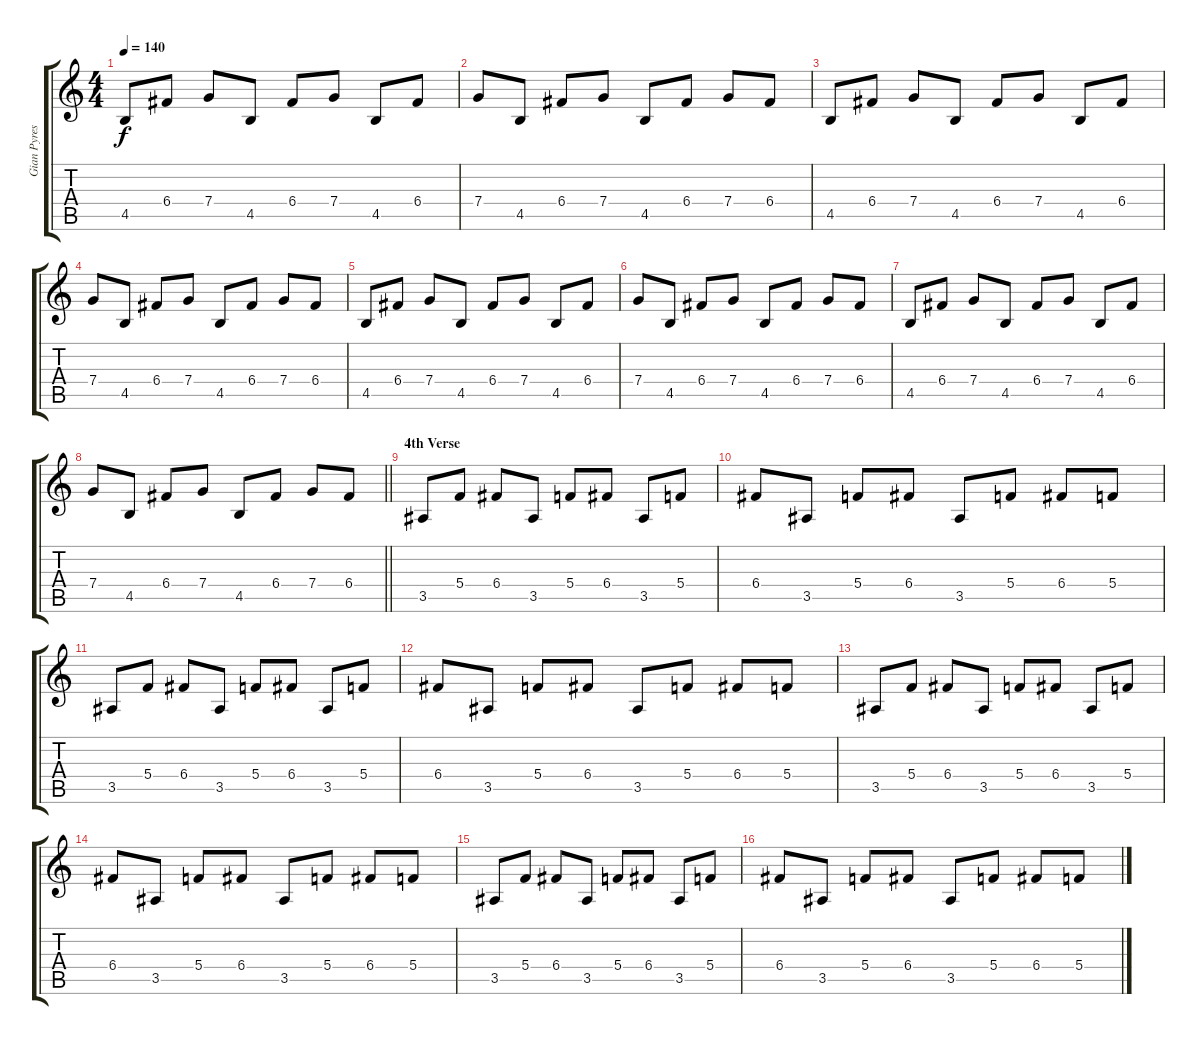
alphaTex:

\track ("Gian Pyres" "Gian Pyres") {instrument distortionguitar}
\staff {score tabs}
\tuning (D4 A3 F3 C3 G2 D2) {hide}
\ts (4 4)
\tempo 140
\clef g2
\ks c
4.5.8{dy f} 6.4.8 7.4.8 4.5.8 6.4.8 7.4.8 4.5.8 6.4.8 |
7.4.8 4.5.8 6.4.8 7.4.8 4.5.8 6.4.8 7.4.8 6.4.8 |
4.5.8 6.4.8 7.4.8 4.5.8 6.4.8 7.4.8 4.5.8 6.4.8 |
7.4.8 4.5.8 6.4.8 7.4.8 4.5.8 6.4.8 7.4.8 6.4.8 |
4.5.8 6.4.8 7.4.8 4.5.8 6.4.8 7.4.8 4.5.8 6.4.8 |
7.4.8 4.5.8 6.4.8 7.4.8 4.5.8 6.4.8 7.4.8 6.4.8 |
4.5.8 6.4.8 7.4.8 4.5.8 6.4.8 7.4.8 4.5.8 6.4.8 |
\barLineRight lightlight
7.4.8 4.5.8 6.4.8 7.4.8 4.5.8 6.4.8 7.4.8 6.4.8 |
\section ("" "4th Verse")
3.5.8 5.4.8 6.4.8 3.5.8 5.4.8 6.4.8 3.5.8 5.4.8 |
6.4.8 3.5.8 5.4.8 6.4.8 3.5.8 5.4.8 6.4.8 5.4.8 |
3.5.8 5.4.8 6.4.8 3.5.8 5.4.8 6.4.8 3.5.8 5.4.8 |
6.4.8 3.5.8 5.4.8 6.4.8 3.5.8 5.4.8 6.4.8 5.4.8 |
3.5.8 5.4.8 6.4.8 3.5.8 5.4.8 6.4.8 3.5.8 5.4.8 |
6.4.8 3.5.8 5.4.8 6.4.8 3.5.8 5.4.8 6.4.8 5.4.8 |
3.5.8 5.4.8 6.4.8 3.5.8 5.4.8 6.4.8 3.5.8 5.4.8 |
6.4.8 3.5.8 5.4.8 6.4.8 3.5.8 5.4.8 6.4.8 5.4.8
